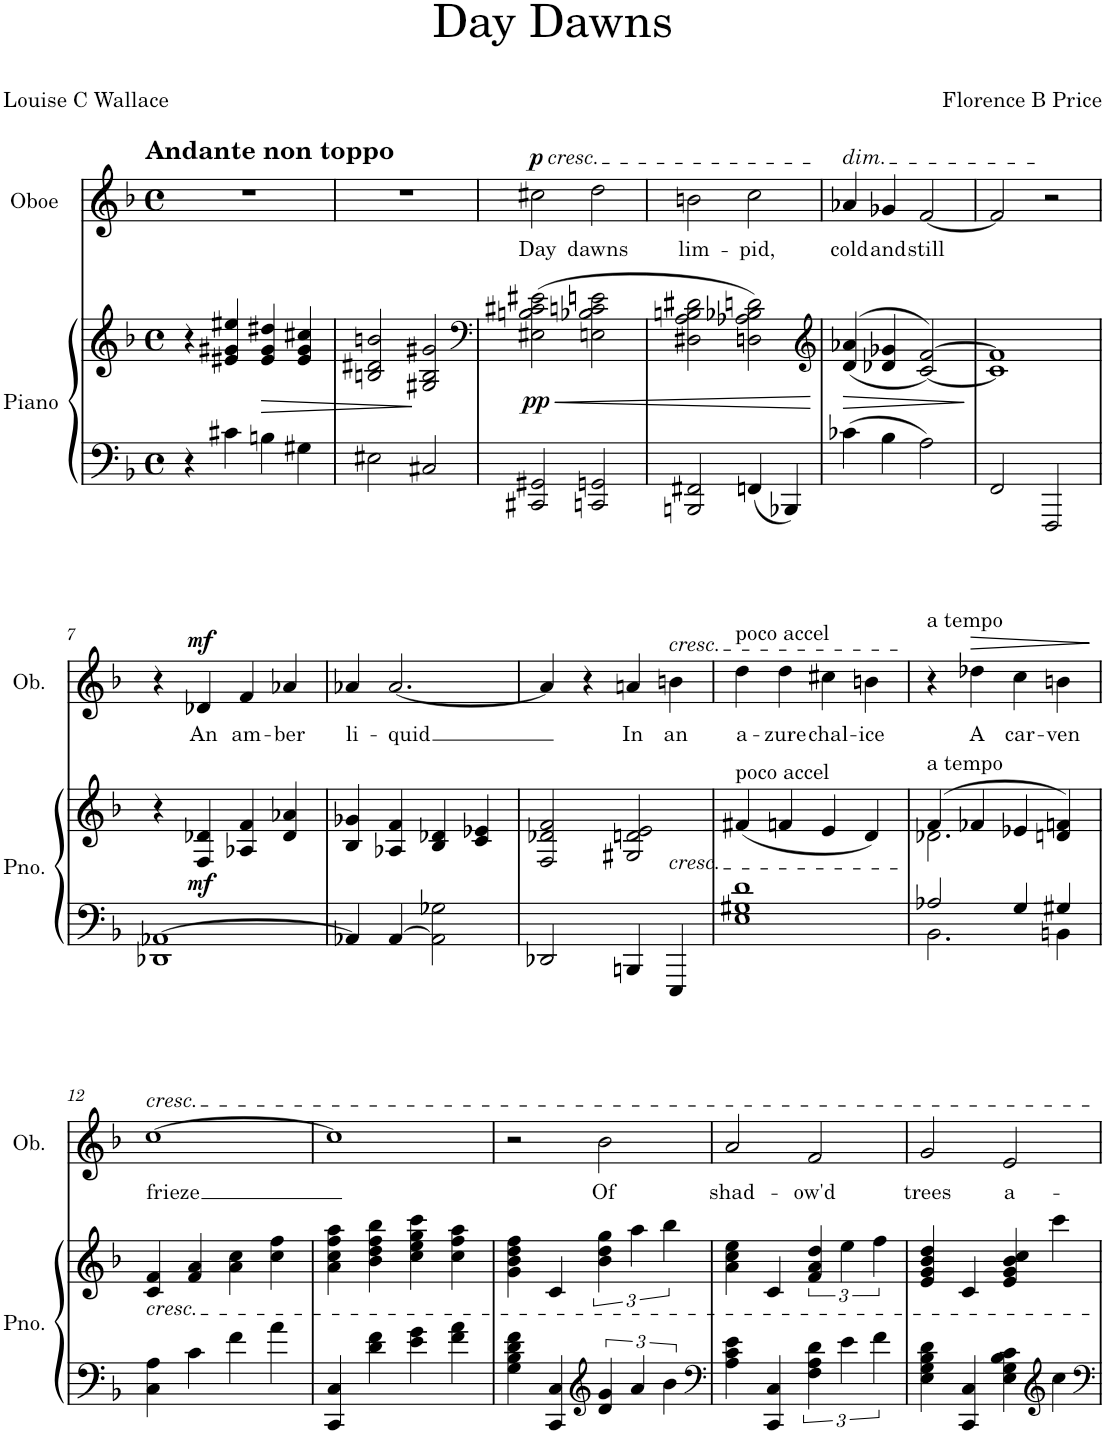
**kern	**kern	**dynam	**kern	**text	**dynam
*part2	*part2	*part2	*part1	*part1	*part1
*staff3	*staff2	*staff2/3	*staff1	*staff1	*staff1
*I"Piano	*	*	*I"Oboe	*	*
*I'Pno.	*	*	*I'Ob.	*	*
*clefF4	*clefG2	*	*clefG2	*	*
*k[b-]	*k[b-]	*	*k[b-]	*	*
*M4/4	*M4/4	*	*M4/4	*	*
*met(c)	*met(c)	*	*met(c)	*	*
=1	=1	=1	=1	=1	=1
!	!	!	!LO:TX:a:B:t=Andante non toppo	!	!
4r	4r	.	1r	.	.
4c#X\	4e#X/ 4g#X/ 4ee#X/	.	.	.	.
!	!	!LO:HP:b	!	!	!
4Bn\	4e#/ 4g#/ 4dd#X/	>	.	.	.
4G#X\	4e#/ 4g#/ 4cc#X/	.	.	.	.
=2	=2	=2	=2	=2	=2
2E#X\	2Bn/ 2d#X/ 2bn/	.	1r	.	.
2C#X/	2G#X/ 2B/ 2g#X/	]	.	.	.
=3	=3	=3	=3	=3	=3
*	*clefF4	*	*	*	*
!	!	!	!LO:TX:a:i:t=cresc.	!	!
!	!	!LO:HP:b	!	!LO:LY:b	!
!	!	!LO:DY:n=1:b	!	!	!LO:DY:a
2CC#X/ 2GG#X/	(2E#X\ 2Bn\ 2c#X\ 2e#X\	< pp	2cc#X\	Day	p
!	!	!	!	!LO:LY:b	!
2CCn/ 2GGn/	2En\ 2B-X\ 2cn\ 2en\	.	2dd\	dawns	.
=4	=4	=4	=4	=4	=4
!	!	!	!	!LO:LY:b	!
2BBBn/ 2FF#X/	2D#X\ 2A\ 2Bn\ 2d#X\	.	2bn\	lim-	.
!	!	!	!	!LO:LY:b	!
4FFn/	2Dn\ 2A-X\ 2B-X\ 2dn\)	.	2cc\	-pid,	.
4BBB-X/	.	.	.	.	.
.	.	[	.	.	.
=5	=5	=5	=5	=5	=5
*	*clefG2	*	*	*	*
!	!	!	!LO:TX:a:i:t=dim.	!	!
!	!	!LO:HP:b	!	!LO:LY:b	!
4c-X\	(>(4d/ 4a-X/	>	4a-X/	cold	.
!	!	!	!	!LO:LY:b	!
4B-\	4d-X/ 4g-X/	.	4g-X/	and	.
!	!	!	!	!LO:LY:b	!
2A\	[2c/ [2f/))	.	[2f/	still	.
.	.	]	.	.	.
=6	=6	=6	=6	=6	=6
2FF/	1c] 1f]	.	2f/]	.	.
2FFF/	.	.	2r	.	.
!!LO:LB:g=z
=7	=7	=7	=7	=7	=7
1DD-X [1AA-X	4r	.	4r	.	.
!	!	!LO:DY:b	!	!LO:LY:b	!LO:DY:a
.	4F/ 4d-X/	mf	4d-X/	An	mf
!	!	!	!	!LO:LY:b	!
.	4A-X/ 4f/	.	4f/	am-	.
!	!	!	!	!LO:LY:b	!
.	4d-/ 4a-X/	.	4a-X/	-ber	.
=8	=8	=8	=8	=8	=8
!	!	!	!	!LO:LY:b	!
4AA-X/]	4B-/ 4g-X/	.	4a-X/	li-	.
!	!	!	!	!LO:LY:b	!
[4AA-/	4A-X/ 4f/	.	[2.a-/	-quid	.
2AA-\] 2G-X\	4B-/ 4d-X/	.	.	.	.
.	4c/ 4e-X/	.	.	.	.
=9	=9	=9	=9	=9	=9
*	*^	*	*	*	*
2DD-X/	2F/ 2d-X/ 2f/	2.ryy	.	4a-/]	.	.
.	.	.	.	4r	.	.
!	!	!	!	!	!LO:LY:b	!
4BBBn/	2G#X/ 2dn/ 2e/	.	.	4an/	In	.
!	!	!	!	!LO:TX:a:i:t=cresc.	!	!
!	!	!LO:TX:b:i:t=cresc.	!	!	!	!
!	!	!	!	!	!LO:LY:b	!
4EEE/	.	4ryy	.	4bn\	an	.
=10	=10	=10	=10	=10	=10	=10
!	!	!	!	!LO:TX:a:t=poco accel	!	!
!	!LO:TX:a:t=poco accel	!	!	!	!	!
!	!	!	!	!	!LO:LY:b	!
*	*v	*v	*	*	*	*
1E 1G#X 1d	(4f#X/	.	4dd\	a-	.
!	!	!	!	!LO:LY:b	!
.	4fn/	.	4dd\	-zure	.
!	!	!	!	!LO:LY:b	!
.	4e/	.	4cc#X\	chal-	.
!	!	!	!	!LO:LY:b	!
.	4d/)	.	4bn\	-ice	.
=11	=11	=11	=11	=11	=11
*^	*^	*	*	*	*
!	!	!	!	!	!LO:TX:a:t=a tempo	!	!
!	!	!LO:TX:a:t=a tempo	!	!	!	!	!
2A-X/	2.BB-\	(4f/	2.d-X\	.	4r	.	.
!	!	!	!	!	!	!LO:LY:b	!LO:HP:b
.	.	4f-X/	.	.	4dd-X\	A	>
!	!	!	!	!	!	!LO:LY:b	!
4G/	.	4e-X/	.	.	4cc\	car-	.
!	!	!	!	!	!	!LO:LY:b	!
4G#X/	4BBn\	4dn/ 4fn/)	4ryy	.	4bn\	-ven	.
*v	*v	*	*	*	*	*	*
*	*v	*v	*	*	*	*
.	.	.	.	.	]
!!LO:LB:g=z
=12	=12	=12	=12	=12	=12
!	!	!	!LO:TX:a:i:t=cresc.	!	!
!	!LO:TX:b:i:t=cresc.	!	!	!	!
!	!	!	!	!LO:LY:b	!
4C\ 4A\	4c/ 4f/	.	[1cc	frieze	.
4c\	4f/ 4a/	.	.	.	.
4f\	4a\ 4cc\	.	.	.	.
4a\	4cc\ 4ff\	.	.	.	.
=13	=13	=13	=13	=13	=13
4CC/ 4C/	4a\ 4cc\ 4ff\ 4aa\	.	1cc]	.	.
4d\ 4f\	4b-\ 4dd\ 4ff\ 4bb-\	.	.	.	.
4e\ 4g\	4cc\ 4ee\ 4gg\ 4ccc\	.	.	.	.
4f\ 4a\	4cc\ 4ff\ 4aa\	.	.	.	.
=14	=14	=14	=14	=14	=14
4G\ 4B-\ 4d\ 4f\	4g\ 4b-\ 4dd\ 4ff\	.	2r	.	.
4CC/ 4C/	4c/	.	.	.	.
*clefG2	*	*	*	*	*
!	!	!	!	!LO:LY:b	!
6d/ 6g/	6b-\ 6dd\ 6gg\	.	2b-\	Of	.
6a/	6aa\	.	.	.	.
6b-\	6bb-\	.	.	.	.
=15	=15	=15	=15	=15	=15
*clefF4	*	*	*	*	*
!	!	!	!	!LO:LY:b	!
4A\ 4c\ 4e\	4a\ 4cc\ 4ee\	.	2a/	shad-	.
4CC/ 4C/	4c/	.	.	.	.
!	!	!	!	!LO:LY:b	!
6F\ 6A\ 6d\	6f/ 6a/ 6dd/	.	2f/	-ow'd	.
6e\	6ee\	.	.	.	.
6f\	6ff\	.	.	.	.
=16	=16	=16	=16	=16	=16
!	!	!	!	!LO:LY:b	!
4E\ 4G\ 4B-\ 4d\	4e/ 4g/ 4b-/ 4dd/	.	2g/	trees	.
4CC/ 4C/	4c/	.	.	.	.
!	!	!	!	!LO:LY:b	!
4E\ 4G\ 4B-\ 4c\	4e/ 4g/ 4b-/ 4cc/	.	2e/	a-	.
*clefG2	*	*	*	*	*
4cc\	4ccc\	.	.	.	.
=	=	=	=	=	=
*-	*-	*-	*-	*-	*-
